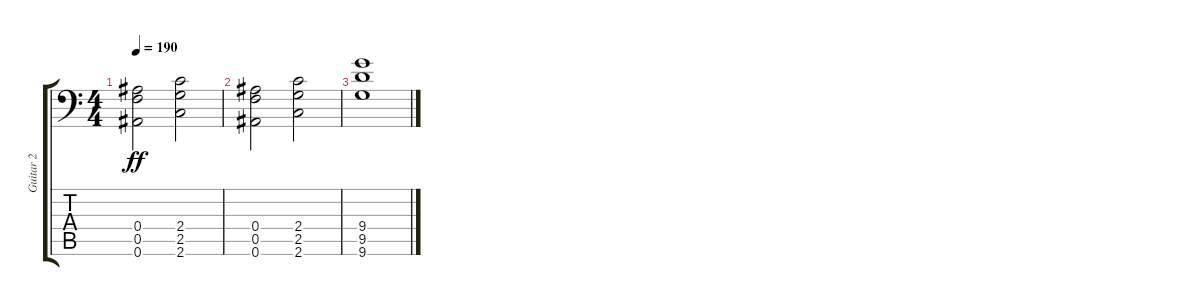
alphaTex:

\track ("Guitar 2" "Guitar 2") {instrument overdrivenguitar}
\staff {score tabs}
\tuning (C4 G3 Eb3 Bb2 F2 Bb1) {hide}
\ts (4 4)
\tempo 190
\clef f4
\ks c
(0.4 0.5 0.6).2{dy ff} (2.4 2.5 2.6).2 |
(0.4 0.5 0.6).2 (2.4 2.5 2.6).2 |
(9.4 9.5 9.6).1
